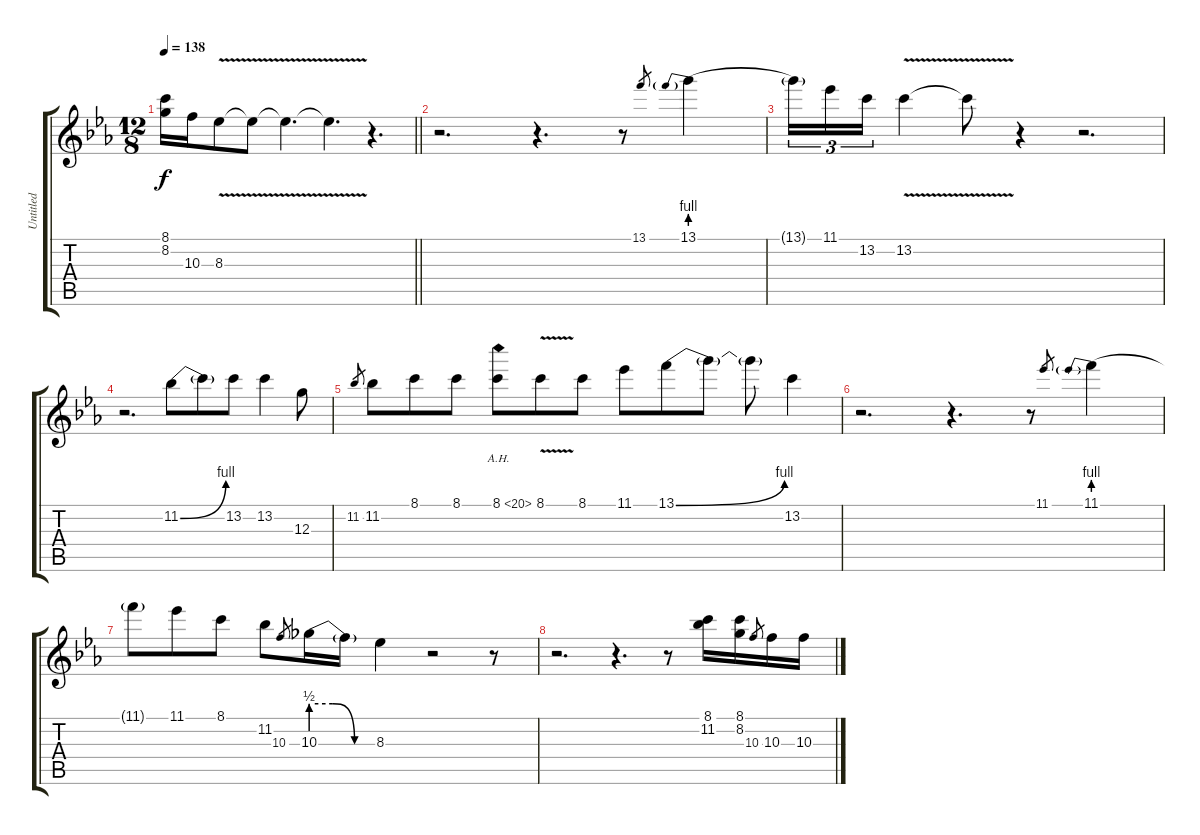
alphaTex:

\track ("Untitled" "Untitled") {instrument distortionguitar}
\staff {score tabs}
\tuning (E4 B3 G3 D3 A2 E2) {hide}
\ts (12 8)
\tempo 138
\clef g2
\barLineRight lightlight
\ks eb
(8.1 8.2).16{dy f} 10.3.16 8.3{v}.8 8.3{v t}.8 8.3{v t}.4{d} 8.3{t}.4{d} r.4{d} |
r.2{d} r.4{d} r.8 13.1.8{gr} 13.1{be (prebend 0 4 60 4)}.4 |
13.1{t}.16{tu (3 2)} 11.1.16{tu (3 2)} 13.2.16{tu (3 2)} 13.2{v}.4 13.2{v t}.8 r.4 r.2{d} |
r.2{d} 11.2{be (bend 0 0 60 4)}.8 11.2{t}.8 13.2.8 13.2.4 12.3.8 |
11.2.8{gr} 11.2.8 8.1.8 8.1.8 8.1{ah 12}.8 8.1{v}.8 8.1.8 11.1.8 13.1{be (bend 0 0 60 4)}.8 13.1{t}.8 13.1{t}.8 13.2.4 |
r.2{d} r.4{d} r.8 11.1.8{gr} 11.1{be (prebend 0 4 60 4)}.4 |
11.1{t}.8 11.1.8 8.1.8 11.2.8 10.3.8{gr} 10.3{be (custom 0 2 20 2 40 0 60 0)}.16 10.3{t}.16 8.3.4 r.2 r.8 |
r.2{d} r.4{d} r.8 (8.1 11.2).16 (8.1 8.2).16 10.3.8{gr} 10.3.16 10.3.16
